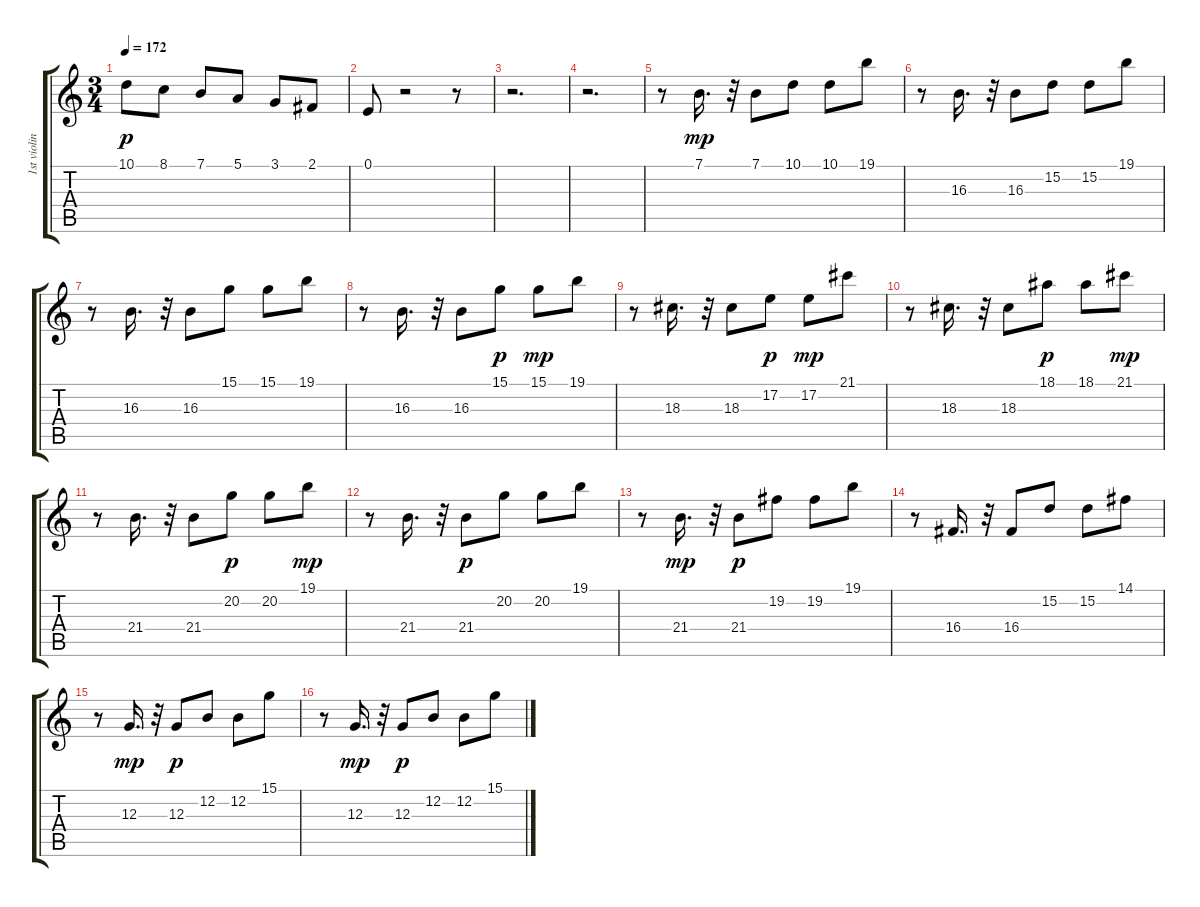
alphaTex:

\track ("1st violins" "1st violin") {instrument stringensemble1}
\staff {score tabs}
\tuning (E4 B3 G3 D3 A2 E2) {hide}
\ts (3 4)
\tempo 172
\clef g2
\ks c
10.1.8{dy p} 8.1.8 7.1.8 5.1.8 3.1.8 2.1.8 |
0.1.8 r.2 r.8 |
r.2{d} |
r.2{d} |
r.8 7.1.16{d dy mp} r.32 7.1.8 10.1.8 10.1.8 19.1.8 |
r.8 16.3.16{d} r.32 16.3.8 15.2.8 15.2.8 19.1.8 |
r.8 16.3.16{d} r.32 16.3.8 15.1.8 15.1.8 19.1.8 |
r.8 16.3.16{d} r.32 16.3.8 15.1.8{dy p} 15.1.8{dy mp} 19.1.8 |
r.8 18.3.16{d} r.32 18.3.8 17.2.8{dy p} 17.2.8{dy mp} 21.1.8 |
r.8 18.3.16{d} r.32 18.3.8 18.1.8{dy p} 18.1.8 21.1.8{dy mp} |
r.8 21.4.16{d} r.32 21.4.8 20.2.8{dy p} 20.2.8 19.1.8{dy mp} |
r.8 21.4.16{d} r.32 21.4.8{dy p} 20.2.8 20.2.8 19.1.8 |
r.8 21.4.16{d dy mp} r.32 21.4.8{dy p} 19.2.8 19.2.8 19.1.8 |
r.8 16.4.16{d} r.32 16.4.8 15.2.8 15.2.8 14.1.8 |
r.8 12.3.16{d dy mp} r.32 12.3.8{dy p} 12.2.8 12.2.8 15.1.8 |
r.8 12.3.16{d dy mp} r.32 12.3.8{dy p} 12.2.8 12.2.8 15.1.8
